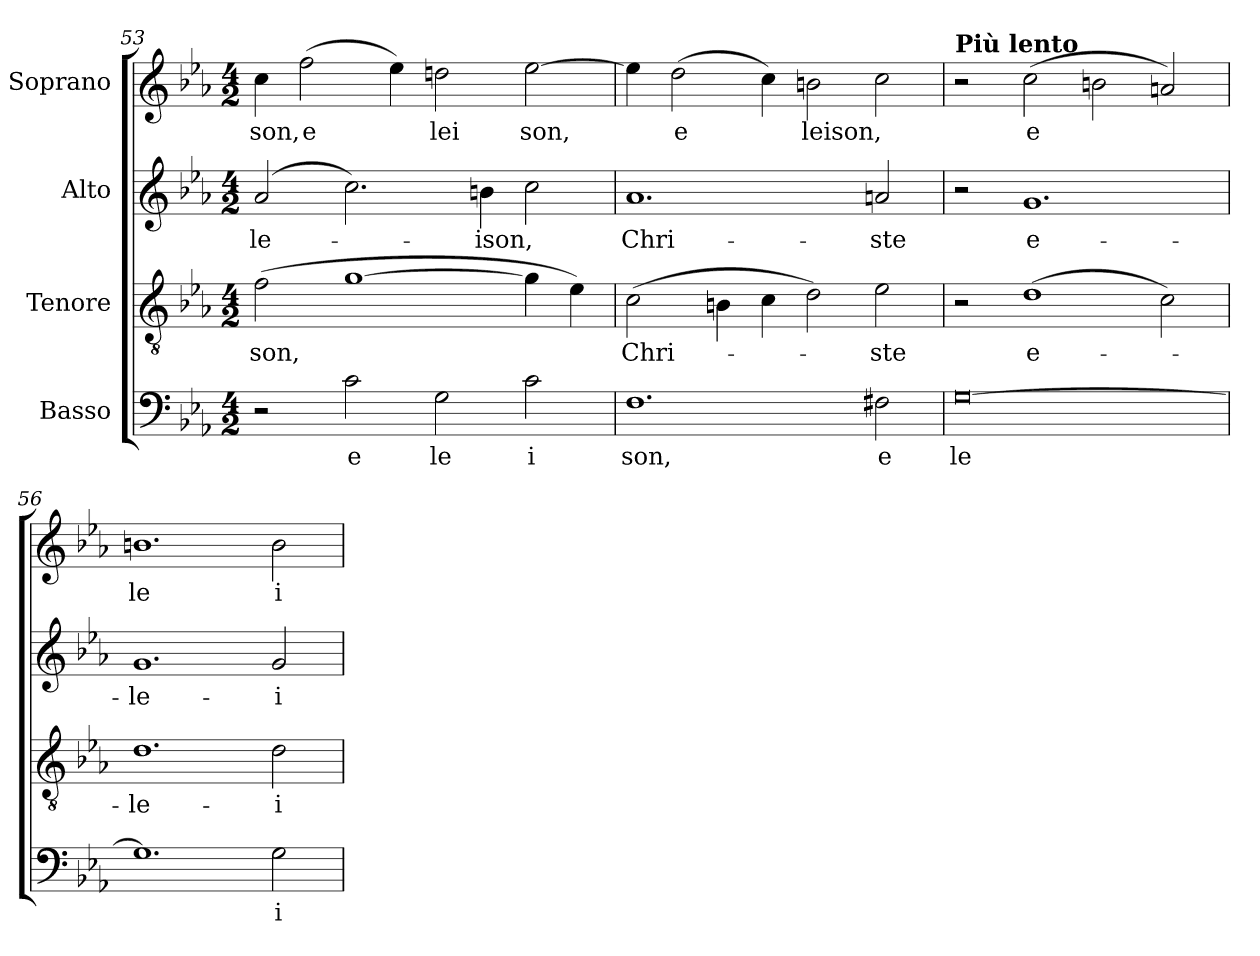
**kern	**text	**kern	**text	**kern	**text	**kern	**text
*part4	*part4	*part3	*part3	*part2	*part2	*part1	*part1
*staff4	*staff4	*staff3	*staff3	*staff2	*staff2	*staff1	*staff1
*I"Basso	*	*I"Tenore	*	*I"Alto	*	*I"Soprano	*
*clefF4	*	*clefGv2	*	*clefG2	*	*clefG2	*
*k[b-e-a-]	*	*k[b-e-a-]	*	*k[b-e-a-]	*	*k[b-e-a-]	*
*E-:	*	*E-:	*	*E-:	*	*E-:	*
*M4/2	*	*M4/2	*	*M4/2	*	*M4/2	*
=53	=53	=53	=53	=53	=53	=53	=53
!	!	!	!LO:LY:b	!	!LO:LY:b:cj	!	!LO:LY:b:cj
2r	.	(>2f\	-son,	(>2a-/	-le-	4cc\	son,
!	!	!	!	!	!	!	!LO:LY:b:cj
.	.	.	.	.	.	(>2ff\	e
!	!LO:LY:b:cj	!	!	!	!	!	!
2c\	e	[>1g	.	2.cc\)	.	.	.
.	.	.	.	.	.	4ee-\)	.
!	!LO:LY:b:cj	!	!	!	!	!	!LO:LY:b:cj
2G\	le	.	.	.	.	2ddn\	lei
!	!	!	!	!	!LO:LY:b	!	!
.	.	.	.	4bn\	-ison,	.	.
!	!LO:LY:b:cj	!	!	!	!	!	!LO:LY:b
2c\	i	4g\]	.	2cc\	.	[>2ee-\	son,
.	.	4e-\)	.	.	.	.	.
=54	=54	=54	=54	=54	=54	=54	=54
!	!LO:LY:b:cj	!	!LO:LY:b	!	!LO:LY:b:cj	!	!
1.F	son,	(>2c\	Chri-	1.a-	Chri-	4ee-\]	.
!	!	!	!	!	!	!	!LO:LY:b:cj
.	.	.	.	.	.	(>2dd\	e
.	.	4Bn\	.	.	.	.	.
.	.	4c\	.	.	.	4cc\)	.
!	!	!	!	!	!	!	!LO:LY:b
.	.	2d\)	.	.	.	2bn\	leison,
!	!LO:LY:b:cj	!	!LO:LY:b:cj	!	!LO:LY:b:cj	!	!
2F#X\	e	2e-\	-ste	2an/	-ste	2cc\	.
=55	=55	=55	=55	=55	=55	=55	=55
!	!	!	!	!	!	!LO:TX:a:B:t=Più lento	!
!	!LO:LY:b:cj	!	!	!	!	!	!
[>0G	le	2r	.	2r	.	2r	.
!	!	!	!LO:LY:b:rj	!	!LO:LY:b:cj	!	!LO:LY:b:cj
.	.	(>1d	e-	1.g	e-	(>2cc\	e
.	.	.	.	.	.	2bn\	.
.	.	2c\)	.	.	.	2an/)	.
=56	=56	=56	=56	=56	=56	=56	=56
!	!	!	!LO:LY:b:cj	!	!LO:LY:b:cj	!	!LO:LY:b:cj
1.G]	.	1.d	-le-	1.g	-le-	1.bn	le
!	!LO:LY:b:cj	!	!LO:LY:b:cj	!	!LO:LY:b:cj	!	!LO:LY:b:cj
2G\	i	2d\	-i-	2g/	-i-	2b\	i
=	=	=	=	=	=	=	=
*-	*-	*-	*-	*-	*-	*-	*-
